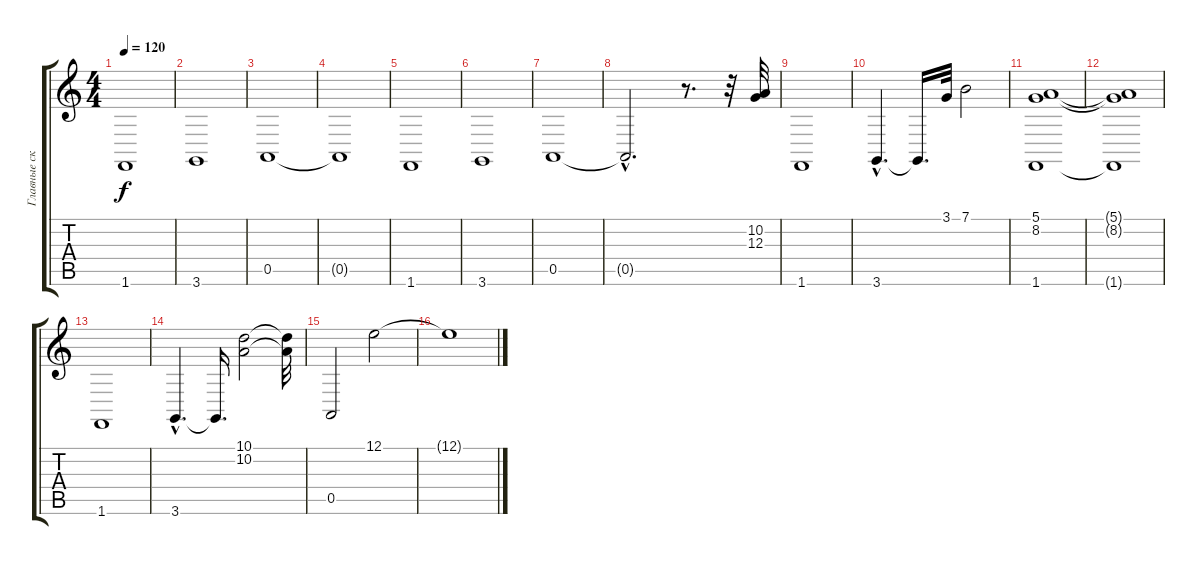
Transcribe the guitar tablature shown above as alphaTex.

\track ("Главные скрипки" "Главные ск") {instrument stringensemble2}
\staff {score tabs}
\tuning (E4 B3 G3 D3 A2 E2) {hide}
\ts (4 4)
\tempo 120
\clef g2
\ks c
1.6.1{dy f} |
3.6.1 |
0.5.1 |
0.5{t}.1 |
1.6.1 |
3.6.1 |
0.5.1 |
0.5{hac t}.2{d} r.8{d} r.32 (10.2 12.3).32{volume 12} |
1.6.1 |
3.6{hac}.4{d} 3.6{t}.16{d} 3.1.32 7.1.2 |
(5.1 8.2 1.6).1 |
(5.1{t} 8.2{t} 1.6{t}).1 |
1.6.1 |
3.6{hac}.4{d} 3.6{t}.16{d} (10.1 10.2).2 (10.1{t} 10.2{t}).32 |
0.5.2 12.1.2 |
12.1{t}.1
